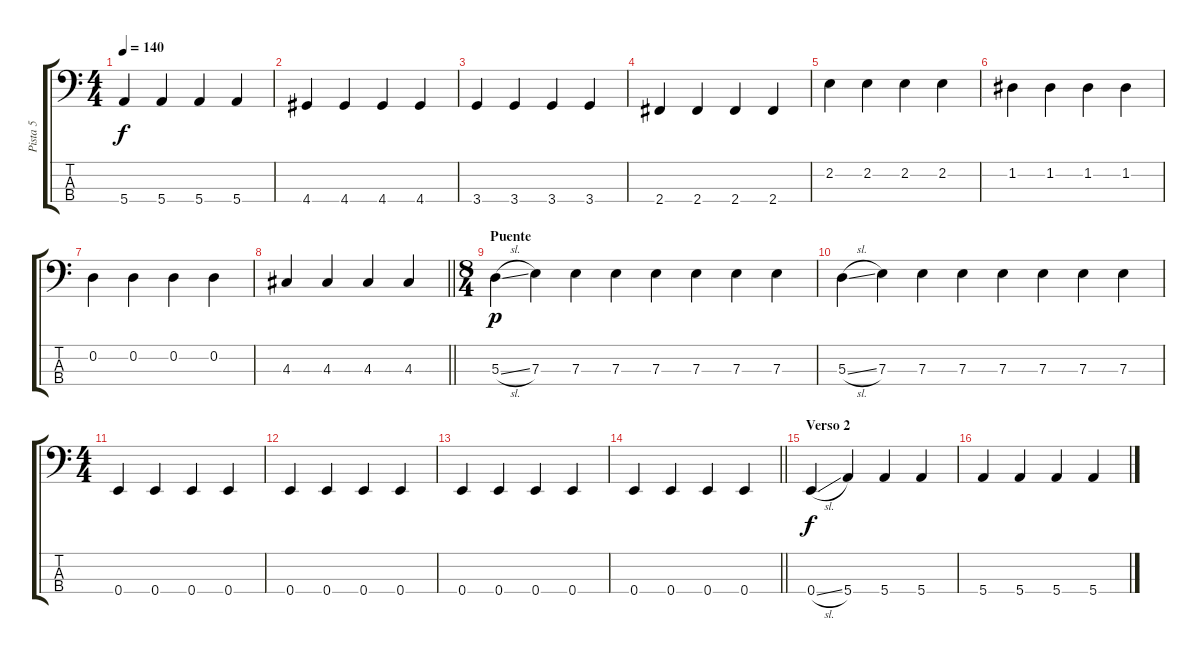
\track ("Pista 5" "Pista 5") {instrument electricbassfinger}
\staff {score tabs}
\tuning (G2 D2 A1 E1) {hide}
\ts (4 4)
\tempo 140
\clef f4
\ks c
5.4.4{dy f} 5.4.4 5.4.4 5.4.4 |
4.4.4 4.4.4 4.4.4 4.4.4 |
3.4.4 3.4.4 3.4.4 3.4.4 |
2.4.4 2.4.4 2.4.4 2.4.4 |
2.2.4 2.2.4 2.2.4 2.2.4 |
1.2.4 1.2.4 1.2.4 1.2.4 |
0.2.4 0.2.4 0.2.4 0.2.4 |
\barLineRight lightlight
4.3.4 4.3.4 4.3.4 4.3.4 |
\ts (8 4)
\section ("" "Puente")
5.3{sl}.4{dy p} 7.3.4 7.3.4 7.3.4 7.3.4 7.3.4 7.3.4 7.3.4 |
5.3{sl}.4 7.3.4 7.3.4 7.3.4 7.3.4 7.3.4 7.3.4 7.3.4 |
\ts (4 4)
0.4.4 0.4.4 0.4.4 0.4.4 |
0.4.4 0.4.4 0.4.4 0.4.4 |
0.4.4 0.4.4 0.4.4 0.4.4 |
\barLineRight lightlight
0.4.4 0.4.4 0.4.4 0.4.4 |
\section ("" "Verso 2")
0.4{sl}.4{dy f} 5.4.4 5.4.4 5.4.4 |
5.4.4 5.4.4 5.4.4 5.4.4
